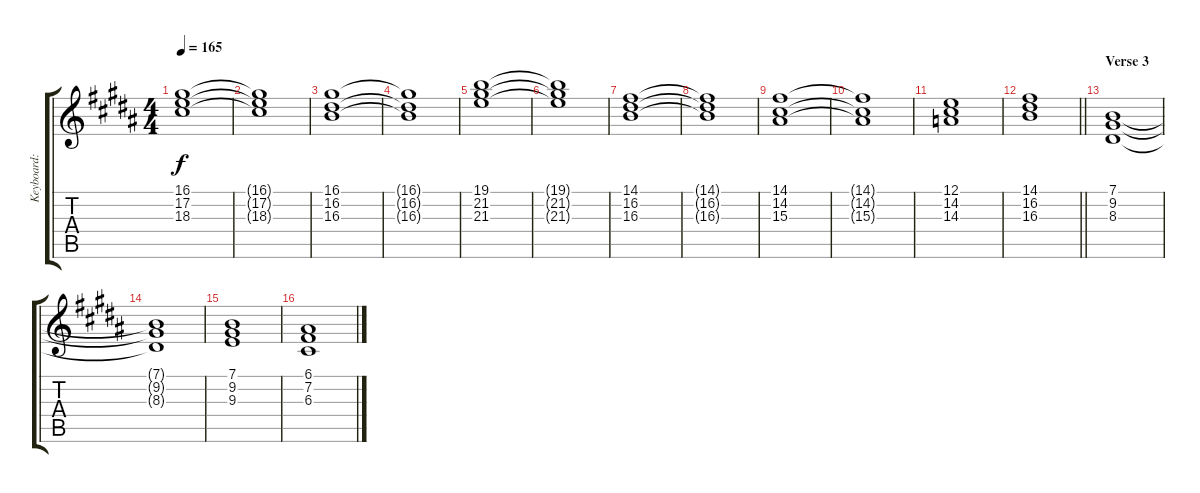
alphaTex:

\track ("Keyboard: Juha Mäenpää" "Keyboard: ") {instrument stringensemble1}
\staff {score tabs}
\tuning (E4 B3 G3 D3 A2 E2) {hide}
\ts (4 4)
\tempo 165
\clef g2
\ks g#minor
(16.1 17.2 18.3).1{dy f} |
(16.1{t} 17.2{t} 18.3{t}).1 |
(16.1 16.2 16.3).1 |
(16.1{t} 16.2{t} 16.3{t}).1 |
(19.1 21.2 21.3).1 |
(19.1{t} 21.2{t} 21.3{t}).1 |
(14.1 16.2 16.3).1 |
(14.1{t} 16.2{t} 16.3{t}).1 |
(14.1 14.2 15.3).1 |
(14.1{t} 14.2{t} 15.3{t}).1 |
(12.1 14.2 14.3).1 |
\barLineRight lightlight
(14.1 16.2 16.3).1 |
\section ("" "Verse 3")
(7.1 9.2 8.3).1 |
(7.1{t} 9.2{t} 8.3{t}).1 |
(7.1 9.2 9.3).1 |
(6.1 7.2 6.3).1
